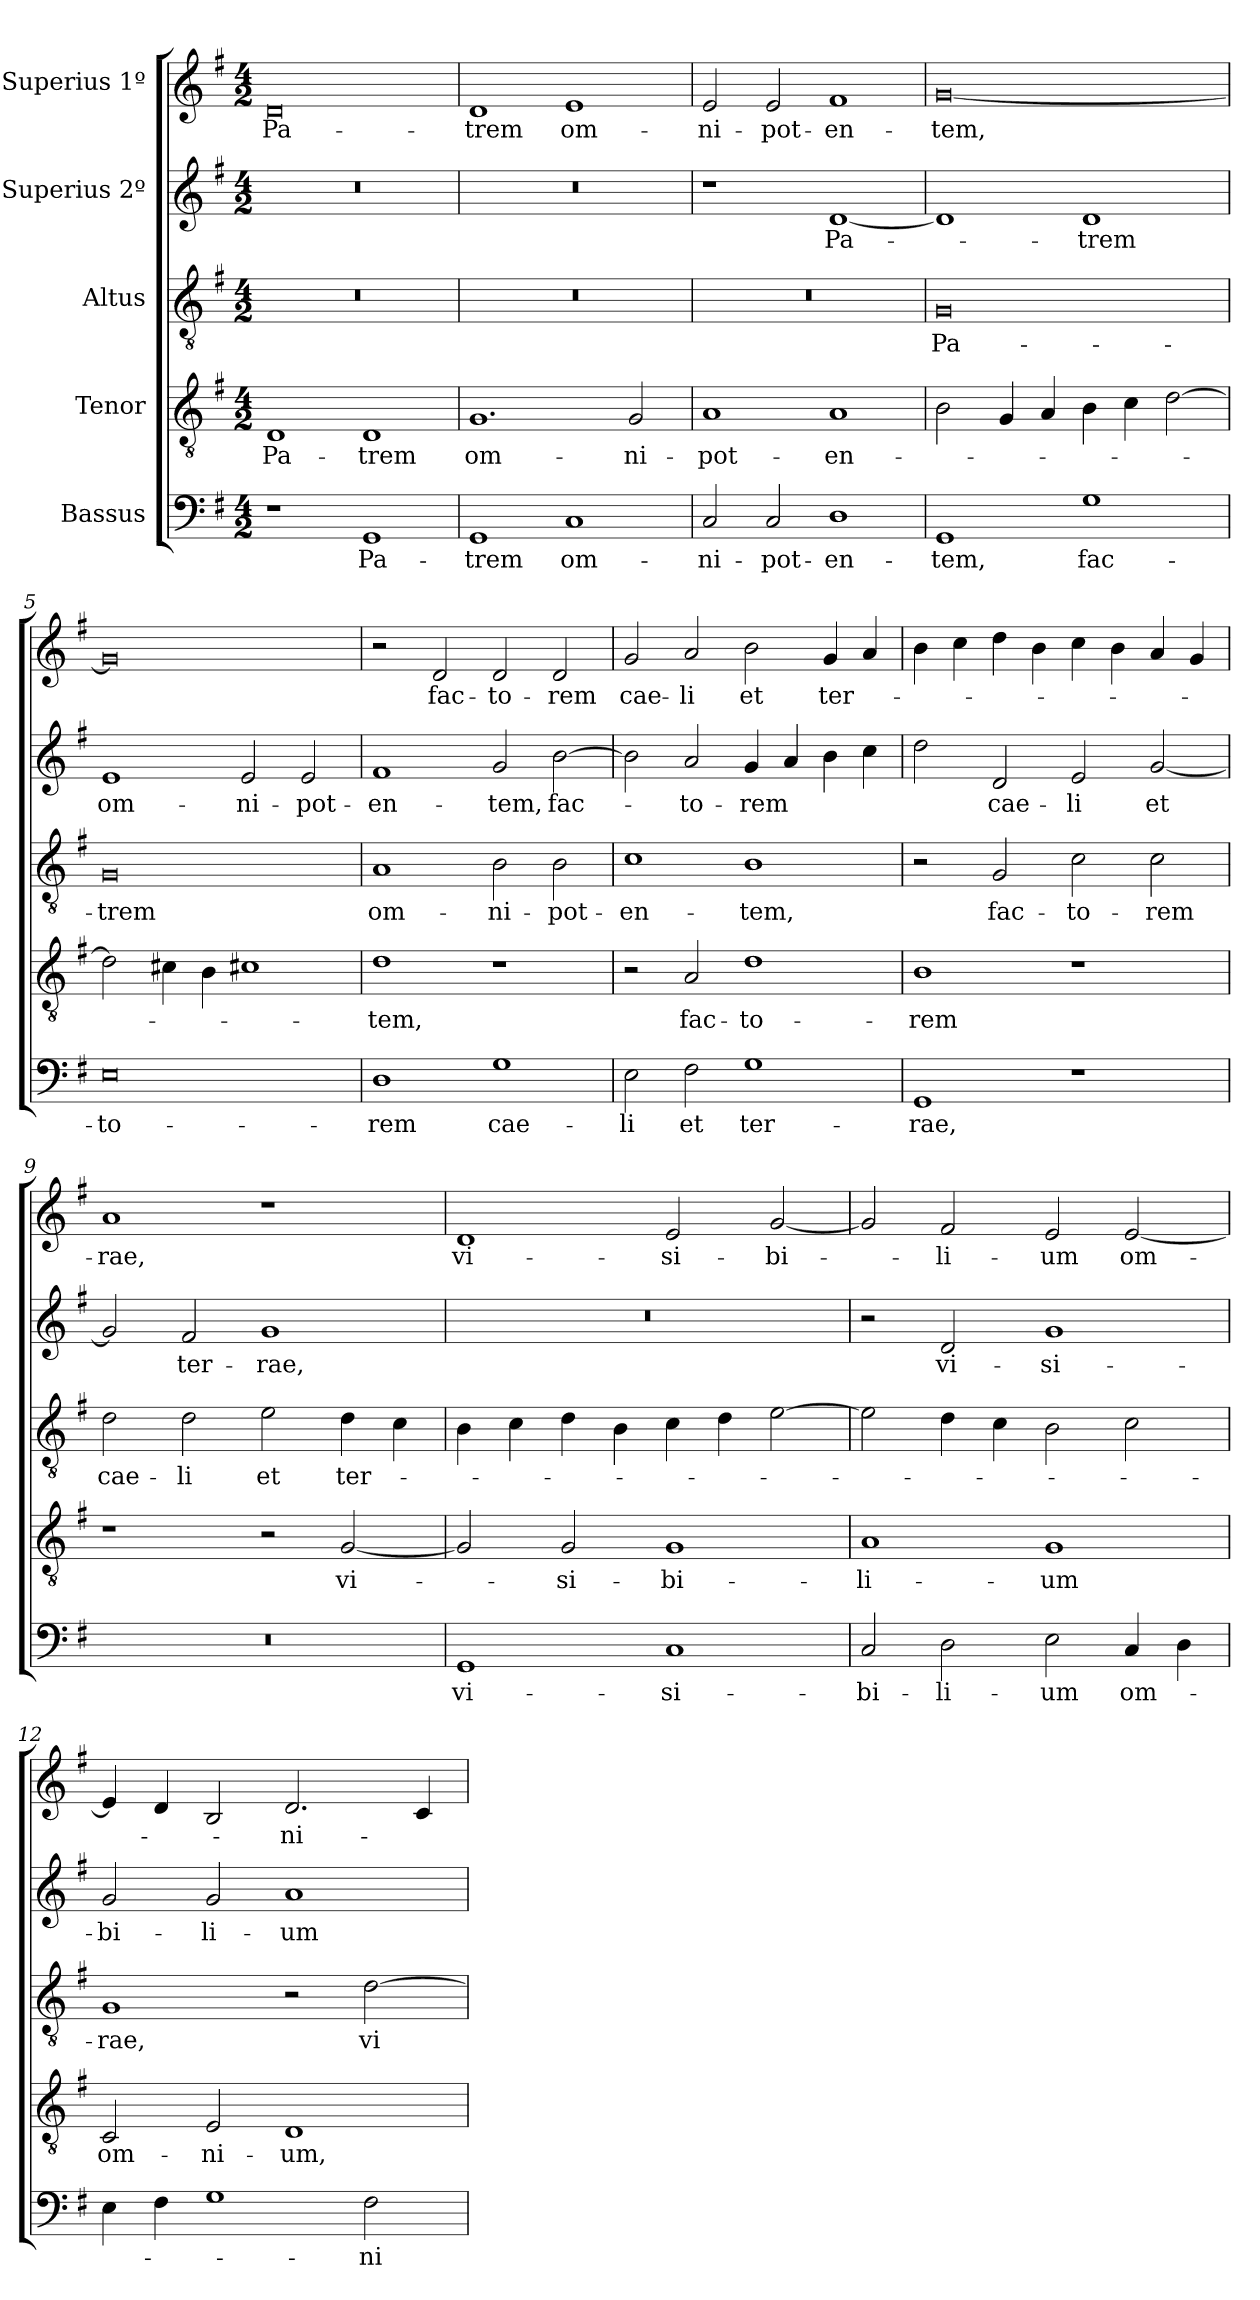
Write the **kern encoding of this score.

**kern	**text	**kern	**text	**kern	**text	**kern	**text	**kern	**text
*part5	*part5	*part4	*part4	*part3	*part3	*part2	*part2	*part1	*part1
*staff5	*staff5	*staff4	*staff4	*staff3	*staff3	*staff2	*staff2	*staff1	*staff1
*I"Bassus	*	*I"Tenor	*	*I"Altus	*	*I"Superius 2º	*	*I"Superius 1º	*
*clefF4	*	*clefGv2	*	*clefGv2	*	*clefG2	*	*clefG2	*
*k[f#]	*	*k[f#]	*	*k[f#]	*	*k[f#]	*	*k[f#]	*
*M4/2	*	*M4/2	*	*M4/2	*	*M4/2	*	*M4/2	*
=1	=1	=1	=1	=1	=1	=1	=1	=1	=1
1r	.	1D/	Pa-	0r	.	0r	.	0d/	Pa-
1GG/	Pa-	1D/	-trem	.	.	.	.	.	.
=2	=2	=2	=2	=2	=2	=2	=2	=2	=2
1GG/	-trem	1.G/	om-	0r	.	0r	.	1d/	-trem
1C/	om-	.	.	.	.	.	.	1e/	om-
.	.	2G/	-ni-	.	.	.	.	.	.
=3	=3	=3	=3	=3	=3	=3	=3	=3	=3
2C/	-ni-	1A/	-pot-	0r	.	1r	.	2e/	-ni-
2C/	-pot-	.	.	.	.	.	.	2e/	-pot-
1D\	-en-	1A/	-en-	.	.	[1d/	Pa-	1f#/	-en-
=4	=4	=4	=4	=4	=4	=4	=4	=4	=4
1GG/	-tem,	2B\	.	0G/	Pa-	1d/]	.	[0g/	-tem,
.	.	4G/	.	.	.	.	.	.	.
.	.	4A/	.	.	.	.	.	.	.
1G\	fac-	4B\	.	.	.	1d/	-trem	.	.
.	.	4c\	.	.	.	.	.	.	.
.	.	[2d\	.	.	.	.	.	.	.
=5	=5	=5	=5	=5	=5	=5	=5	=5	=5
0E\	-to-	2d\]	.	0G/	-trem	1e/	om-	0g/]	.
.	.	4c#X\	.	.	.	.	.	.	.
.	.	4B\	.	.	.	.	.	.	.
.	.	1c#X\	.	.	.	2e/	-ni-	.	.
.	.	.	.	.	.	2e/	-pot-	.	.
=6	=6	=6	=6	=6	=6	=6	=6	=6	=6
1D\	-rem	1d\	-tem,	1A/	om-	1f#/	-en-	2r	.
.	.	.	.	.	.	.	.	2d/	fac-
1G\	cae-	1r	.	2B\	-ni-	2g/	-tem,	2d/	-to-
.	.	.	.	2B\	-pot-	[2b\	fac-	2d/	-rem
=7	=7	=7	=7	=7	=7	=7	=7	=7	=7
2E\	-li	2r	.	1c\	-en-	2b\]	.	2g/	cae-
2F#\	et	2A/	fac-	.	.	2a/	-to-	2a/	-li
1G\	ter-	1d\	-to-	1B\	-tem,	4g/	-rem	2b\	et
.	.	.	.	.	.	4a/	.	.	.
.	.	.	.	.	.	4b\	.	4g/	ter-
.	.	.	.	.	.	4cc\	.	4a/	.
=8	=8	=8	=8	=8	=8	=8	=8	=8	=8
1GG/	-rae,	1B\	-rem	2r	.	2dd\	.	4b\	.
.	.	.	.	.	.	.	.	4cc\	.
.	.	.	.	2G/	fac-	2d/	cae-	4dd\	.
.	.	.	.	.	.	.	.	4b\	.
1r	.	1r	.	2c\	-to-	2e/	-li	4cc\	.
.	.	.	.	.	.	.	.	4b\	.
.	.	.	.	2c\	-rem	[2g/	et	4a/	.
.	.	.	.	.	.	.	.	4g/	.
=9	=9	=9	=9	=9	=9	=9	=9	=9	=9
0r	.	1r	.	2d\	cae-	2g/]	.	1a/	-rae,
.	.	.	.	2d\	-li	2f#/	ter-	.	.
.	.	2r	.	2e\	et	1g/	-rae,	1r	.
.	.	[2G/	vi-	4d\	ter-	.	.	.	.
.	.	.	.	4c\	.	.	.	.	.
=10	=10	=10	=10	=10	=10	=10	=10	=10	=10
1GG/	vi-	2G/]	.	4B\	.	0r	.	1d/	vi-
.	.	.	.	4c\	.	.	.	.	.
.	.	2G/	-si-	4d\	.	.	.	.	.
.	.	.	.	4B\	.	.	.	.	.
1C/	-si-	1G/	-bi-	4c\	.	.	.	2e/	-si-
.	.	.	.	4d\	.	.	.	.	.
.	.	.	.	[2e\	.	.	.	[2g/	-bi-
=11	=11	=11	=11	=11	=11	=11	=11	=11	=11
2C/	-bi-	1A/	-li-	2e\]	.	2r	.	2g/]	.
2D\	-li-	.	.	4d\	.	2d/	vi-	2f#/	-li-
.	.	.	.	4c\	.	.	.	.	.
2E\	-um	1G/	-um	2B\	.	1g/	-si-	2e/	-um
4C/	om-	.	.	2c\	.	.	.	[2e/	om-
4D\	.	.	.	.	.	.	.	.	.
=12	=12	=12	=12	=12	=12	=12	=12	=12	=12
4E\	.	2C/	om-	1G/	-rae,	2g/	-bi-	4e/]	.
4F#\	.	.	.	.	.	.	.	4d/	.
1G\	.	2E/	-ni-	.	.	2g/	-li-	2B/	.
.	.	1D/	-um,	2r	.	1a/	-um	2.d/	-ni-
2F#\	-ni-	.	.	[2d\	vi-	.	.	.	.
.	.	.	.	.	.	.	.	4c/	.
=	=	=	=	=	=	=	=	=	=
*-	*-	*-	*-	*-	*-	*-	*-	*-	*-
